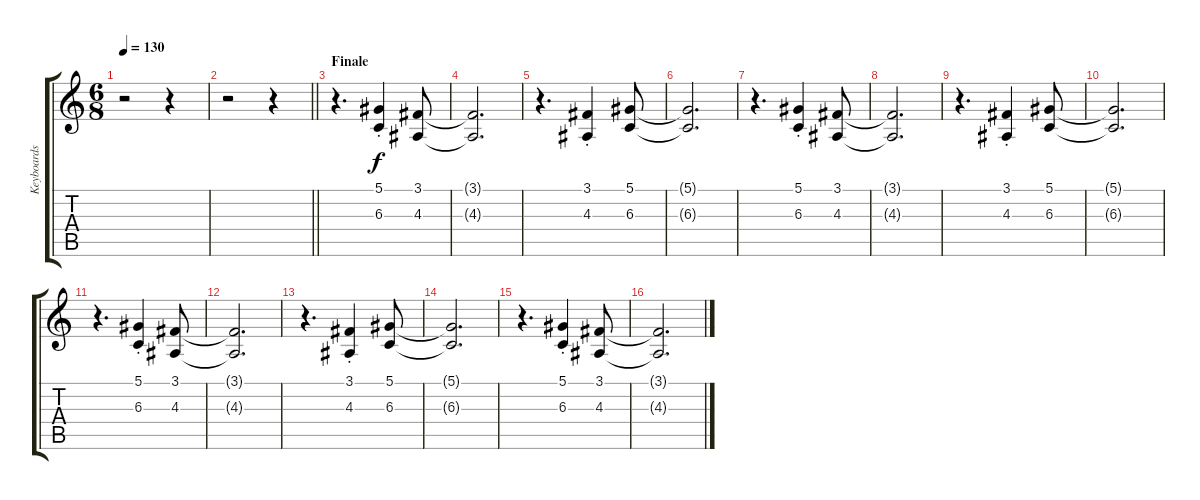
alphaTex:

\track ("Keyboards 1" "Keyboards ") {instrument drawbarorgan}
\staff {score tabs}
\tuning (Eb4 Bb3 Gb3 Db3 Ab2 Eb2) {hide}
\ts (6 8)
\tempo 130
\clef g2
\ks c
r.2{dy f} r.4 |
\barLineRight lightlight
r.2 r.4 |
\section ("" "Finale")
r.4{d volume 5} (5.1{st} 6.3{st}).4 (3.1 4.3).8 |
(3.1{t} 4.3{t}).2{d} |
r.4{d} (3.1{st} 4.3{st}).4 (5.1 6.3).8 |
(5.1{t} 6.3{t}).2{d} |
r.4{d} (5.1{st} 6.3{st}).4 (3.1 4.3).8 |
(3.1{t} 4.3{t}).2{d} |
r.4{d} (3.1{st} 4.3{st}).4 (5.1 6.3).8 |
(5.1{t} 6.3{t}).2{d} |
r.4{d} (5.1{st} 6.3{st}).4 (3.1 4.3).8 |
(3.1{t} 4.3{t}).2{d} |
r.4{d} (3.1{st} 4.3{st}).4 (5.1 6.3).8 |
(5.1{t} 6.3{t}).2{d} |
r.4{d} (5.1{st} 6.3{st}).4 (3.1 4.3).8 |
(3.1{t} 4.3{t}).2{d}
